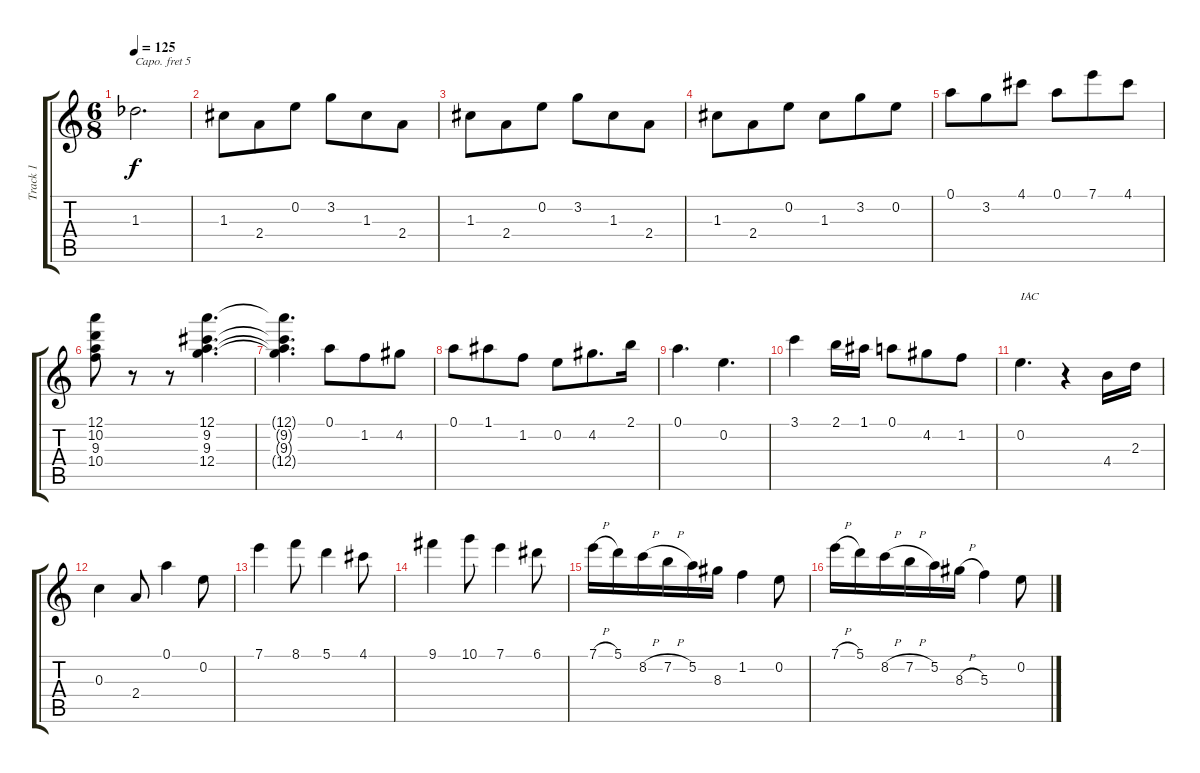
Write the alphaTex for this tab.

\track ("Track 1" "Track 1") {instrument acousticguitarnylon}
\staff {score tabs}
\capo 5
\tuning (E4 B3 G3 D3 A2 E2) {hide}
\ts (6 8)
\tempo 125
\clef g2
\ks c
1.3{acc b}.2{d dy f} |
1.3.8 2.4.8 0.2.8 3.2.8 1.3.8 2.4.8 |
1.3.8 2.4.8 0.2.8 3.2.8 1.3.8 2.4.8 |
1.3.8 2.4.8 0.2.8 1.3.8 3.2.8 0.2.8 |
0.1.8 3.2.8 4.1.8 0.1.8 7.1.8 4.1.8 |
(12.1 10.2 9.3 10.4).8 r.8 r.8 (12.1 9.2 9.3 12.4).4{d} |
(12.1{t} 9.2{t} 9.3{t} 12.4{t}).4{d} 0.1.8 1.2.8 4.2.8 |
0.1.8 1.1.8 1.2.8 0.2.8 4.2.8{d} 2.1.16 |
0.1.4{d} 0.2.4{d} |
3.1.4 2.1.16 1.1.16 0.1.8 4.2.8 1.2.8 |
0.2.4{d txt "IAC"} r.4 4.4.16 2.3.16 |
0.3.4 2.4.8 0.1.4 0.2.8 |
7.1.4 8.1.8 5.1.4 4.1.8 |
9.1.4 10.1.8 7.1.4 6.1.8 |
7.1{h}.16 5.1.16 8.2{h}.16 7.2{h}.16 5.2.16 8.3.16 1.2.4 0.2.8 |
7.1{h}.16 5.1.16 8.2{h}.16 7.2{h}.16 5.2.16 8.3{h}.16 5.3.4 0.2.8
